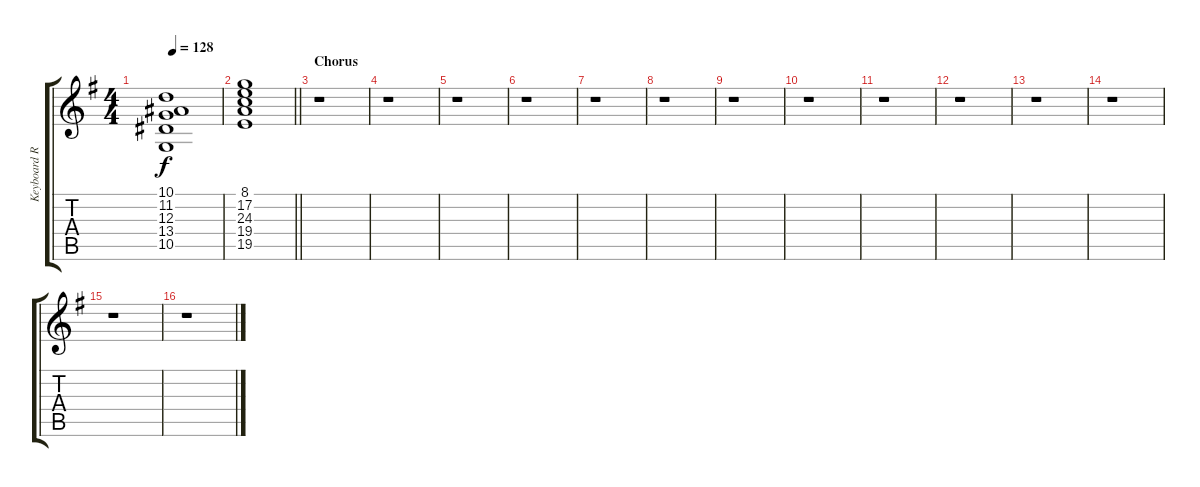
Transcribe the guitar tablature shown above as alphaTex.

\track ("Keyboard Rythm" "Keyboard R") {instrument pad3polysynth}
\staff {score tabs}
\tuning (E4 B3 G3 D3 A2 E2) {hide}
\ts (4 4)
\tempo 128
\clef g2
\ks eminor
(10.1 11.2 12.3 13.4 10.5).1{dy f} |
\barLineRight lightlight
(8.1 17.2 24.3 19.4 19.5).1 |
\section ("" "Chorus")
r.1 |
r.1 |
r.1 |
r.1 |
r.1 |
r.1 |
r.1 |
r.1 |
r.1 |
r.1 |
r.1 |
r.1 |
r.1 |
r.1
